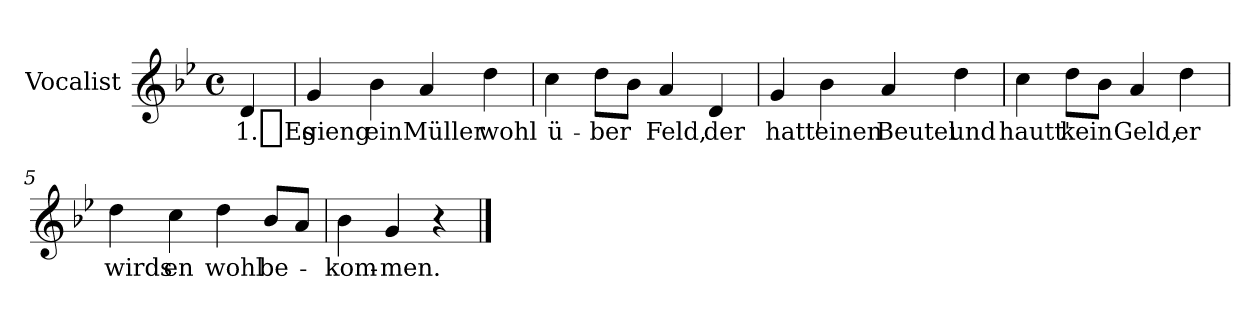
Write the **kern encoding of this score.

**kern	**text
*part1	*part1
*staff1	*staff1
*I"Vocalist	*
*k[b-e-]	*
*g:	*
*M4/4	*
*met(c)	*
=	=
4d	1._Es
=1	=1
4g	gieng
4b-	ein
4a	Müller
4dd	wohl
=2	=2
4cc	ü-
8ddL	-ber
8b-J	.
4a	Feld,
4d	der
=3	=3
4g	hatt'
4b-	einen
4a	Beutel
4dd	und
=4	=4
4cc	hautt'
8ddL	kein
8b-J	.
4a	Geld,
4dd	er
=5	=5
4dd	wirds
4cc	en
4dd	wohl
8b-L	be-
8aJ	.
=6	=6
4b-	-kom-
4g	-men.
4r	.
==	==
*-	*-
